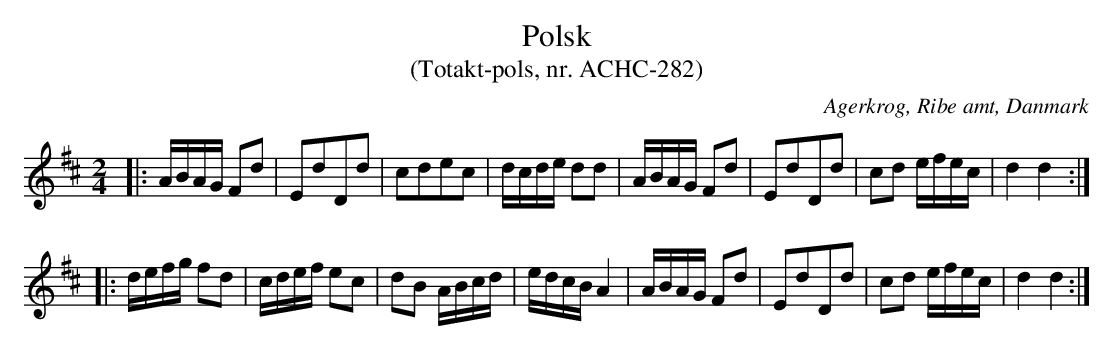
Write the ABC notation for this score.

X:1
T:Polsk
T:(Totakt-pols, nr. ACHC-282)
O:Agerkrog, Ribe amt, Danmark
M:2/4
L:1/8
K:D
|: A/B/A/G/ Fd | EdDd | cdec | d/c/d/e/ dd | A/B/A/G/ Fd | EdDd | cd e/f/e/c/ | d2 d2 :|
|: d/e/f/g/ fd | c/d/e/f/ ec | dB A/B/c/d/ | e/d/c/B/ A2 | A/B/A/G/ Fd | EdDd | cd e/f/e/c/ | d2 d2 :|
